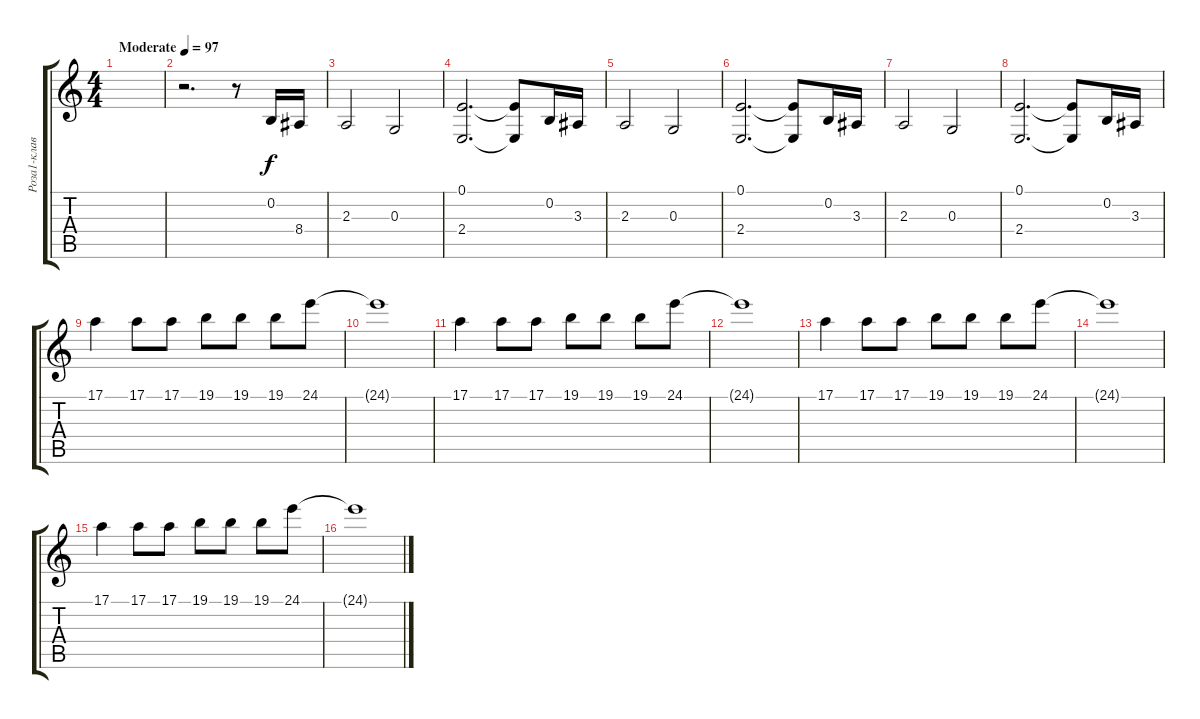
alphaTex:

\track ("Роза1-клавиши" "Роза1-клав") {instrument rockorgan}
\staff {score tabs}
\tuning (E4 B3 G3 D3 A2 E2) {hide}
\ts (4 4)
\tempo (97 "Moderate")
\clef g2
\ks c
|
r.2{d} r.8 0.2.16 8.4.16 |
2.3.2 0.3.2 |
(0.1 2.4).2{d} (0.1{t} 2.4{t}).8 0.2.16 3.3.16 |
2.3.2 0.3.2 |
(0.1 2.4).2{d} (0.1{t} 2.4{t}).8 0.2.16 3.3.16 |
2.3.2 0.3.2 |
(0.1 2.4).2{d} (0.1{t} 2.4{t}).8 0.2.16 3.3.16 |
17.1.4 17.1.8 17.1.8 19.1.8 19.1.8 19.1.8 24.1.8 |
24.1{t}.1 |
17.1.4 17.1.8 17.1.8 19.1.8 19.1.8 19.1.8 24.1.8 |
24.1{t}.1 |
17.1.4 17.1.8 17.1.8 19.1.8 19.1.8 19.1.8 24.1.8 |
24.1{t}.1 |
17.1.4 17.1.8 17.1.8 19.1.8 19.1.8 19.1.8 24.1.8 |
24.1{t}.1
